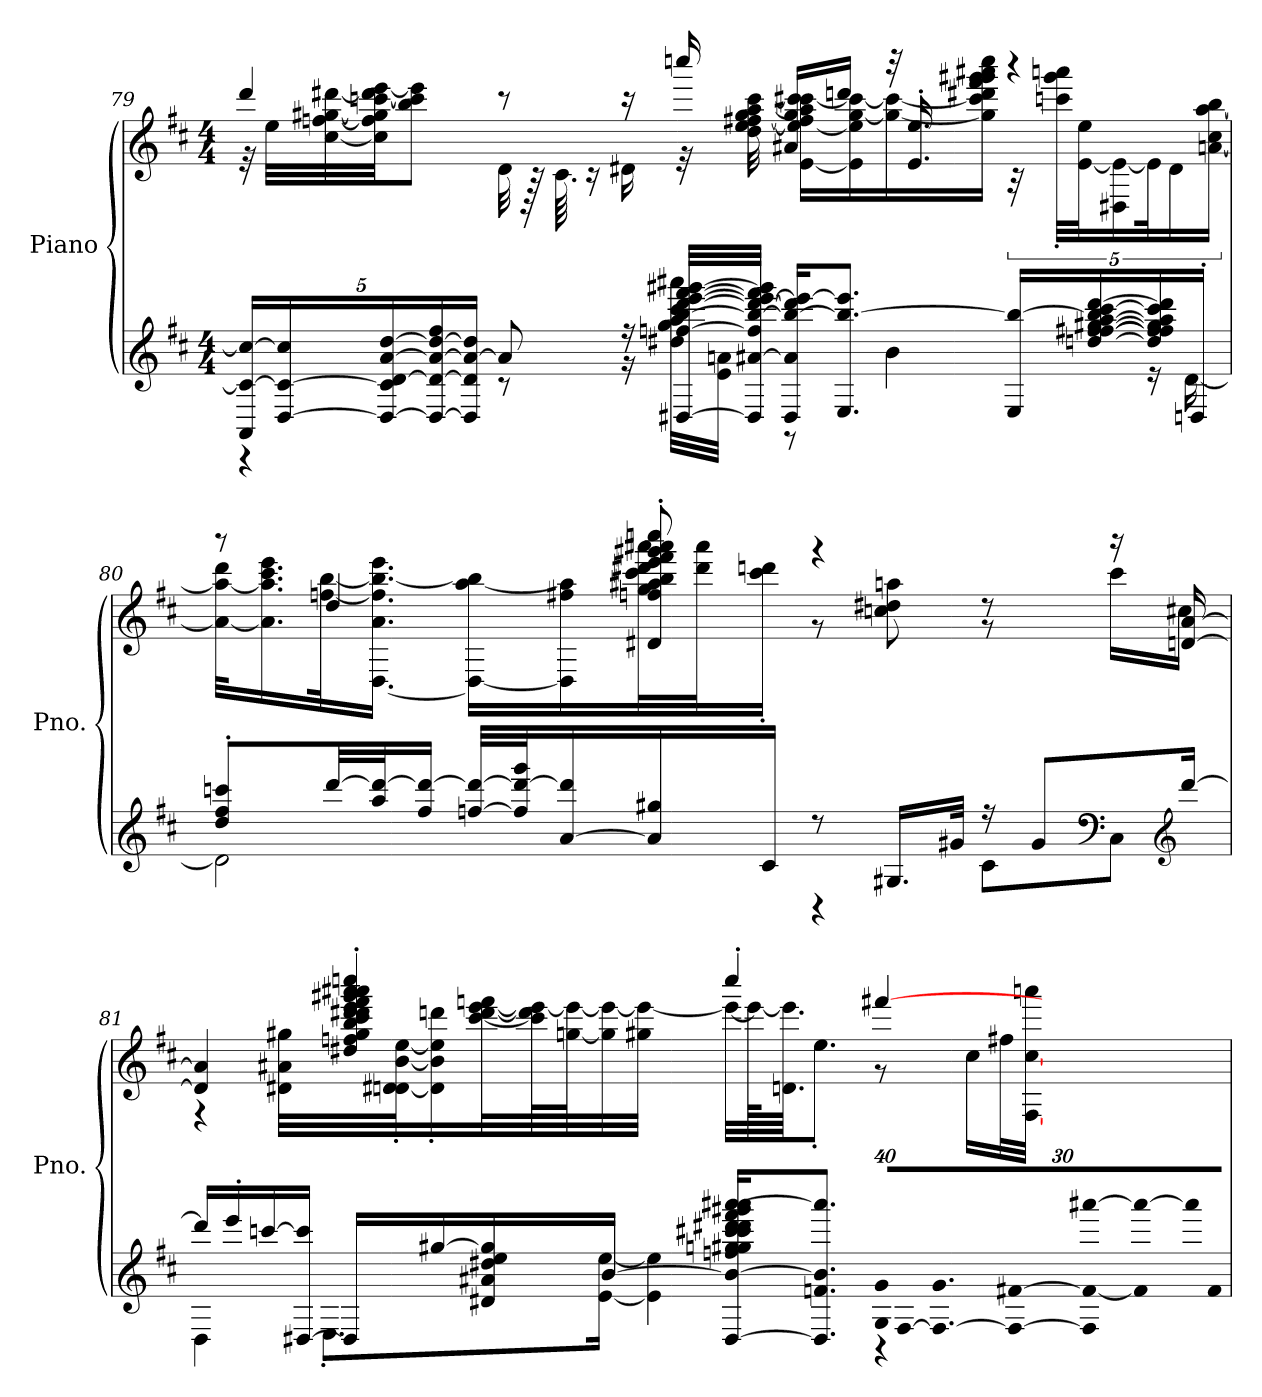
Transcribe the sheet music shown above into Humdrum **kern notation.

**kern	**kern
*part1	*part1
*staff2	*staff1
*I"Piano	*
*I'Pno.	*
!!LO:PB:g=z
*clefG2	*clefG2
*k[f#c#]	*k[f#c#]
*M4/4	*M4/4
*Xbrackettup	*
=79	=79
*^	*^
20AA/ 20c#/_ 20cc/_LL	4r	4ddd/	32r
.	.	.	32ee\LLL
[20D/ 20c#/_ 20cc/]	.	.	.
.	.	.	[32cc#\ [32ffn\ [32gg#X\ [32ddd#X\
.	.	.	32cc#\] 32ff\] 32gg#\] [32cccn\ 32ddd#\] [32eee\JJ
20D/_ 20c#/] [20d/ [20a/ [20dd/	.	.	.
.	.	.	8bb\ 8ccc\] 8eee\]J
20D/_ 20d/_ 20a/_ 20dd/_ 20ff#/	.	.	.
20D/] 20d/] 20a/_ 20dd/]JJ	.	.	.
8a/]	8r	8r	32d\
.	.	.	128r
.	.	.	64.c#\
.	.	.	16r
16r	16r	16r	16d#X\
[32D#X/ [32ffn/ [32bb/ [32ddd/ [32eee/ [32fff#/ [32ggg#X/LLL	32dd#X\ 32gg\ 32aa\ 32ccc#\ 32aaa#X\LLL	16ccccn/	32r
32D#/] [32a#X/ 32ff/] 32bb/_ 32ddd/_ 32eee/_ 32fff#/] 32ggg#/]JJJ	32e\ 32an\JJJ	.	32dd\ [32ee\ [32ff#X\ 32gg#\ [32aa\ [32ccc\
16D#/ 16a#/] 16bb/_ 16ddd/] 16eee/_KL	8r	16a#X/ 16gg#/LL	[16e\ 16ee\_ 16ff#\] 16aa\] 16ccc\] [16ccc#X\LL
8.E/ 8.bb/_ 8.eee/]J	.	16dddn/JJ	16e\] 16ee\] [16gg#\ 16ccc#\_
.	4b\	32r	16gg#\_ 16ccc#\_
.	.	16.e/' 16.ee/'	.
.	.	.	16gg#\] 16ccc#\] 16ddd#X\ 16fff#\ 16ggg\ 16ggg#X\ 16aaa#X\ 16cccc\JJ
16E/ 16bb/_LL	.	4r	40r
.	.	.	40cccn\' 40ggg#\' 40aaan\'LLL
.	.	.	[40e\ 40ee\J
[16ddn/ [16ff/ [16ff#X/ [16gg#X/ [16aa/ 16bb/] [16ccc#/ [16ddd/	.	.	.
.	.	.	20D#X\ 20e\_
16dd/] 16ff/] 16ff#/] 16gg#/] 16aa/] 16ccc#/] 16ddd/]	16r	.	40e\K]
.	.	.	20d#\
16Dn'/JJ	[16d\	.	.
.	.	.	[20an\ 20cc#\ [20aa\ 20bb\JJ
!!LO:LB:g=z	!!
=80	=80	=80	=80
8dd/' 8ff#/' 8cccn/'L	2d\]	8r	32a\_ 32aa\_ 32ddd\KLL
.	.	.	16.a\] 16.aa\] 16.ccc#\ 16.eee\
[32ddd/LL	.	4dd/	[32ffn\ [32bb\K
32aa/ 32ddd/_J	.	.	[16.D\ 16.a\ 16.ff\] 16.bb\_ 16.eee\JJ
16ff#/ 16ddd/_JJ	.	.	.
[32ffn/ 32ddd/_LLL	.	.	16D\_ [16aa\ 16bb\]LL
32ff/] 32ddd/_ 32ggg/J	.	.	.
[16a/ 16ddd/]	.	.	16D\] 16ff#X\ 16aa\]
16a/] 16gg#X/	.	8d#X/' 8ffn/' 8aa#X/' 8bb/' 8eee/' 8fff#/' 8ggg#X/' 8aaa/' 8ccccn/'	32gg\ 32ccc#\ 32ddd#X\ 32aaa#X\L
.	.	.	32ddd#\ 32aaa#\J
16c#/JJ	.	.	16ccc#\' 16dddn\'JJ
8r	4r	4r	8r
16.G#X/LL	.	.	8ccn\ 8dd#X\ 8aan\
32g#X/JJk	.	.	.
16r	8c#\L	8r	8r
8g#/L	.	.	.
*clefF4	*	*	*
.	8C#\J	16r	16ccc#\LL
*clefG2	*	*	*
[16ddd/Jk	.	[16dn/ [16a/	16cc#X\JJ
!!LO:LB:g=z	!!
=81	=81	=81	=81
16ddd/LL]	4D\	4d/] 4a/]	4r
16eee'/	.	.	.
[16cccn/	.	.	.
[16D#X/ 16ccc/]JJ	.	.	.
16D#/LL]	8.E'\L	4dd#X/' 4ffn/' 4gg/' 4bb/' 4ccc#/' 4ddd/' 4ddd#X/' 4eee/' 4fff#/' 4ggg#X/' 4aaa/' 4aaa#X/' 4ccccn/'	32d#X\ 32a#X\ 32gg#X\LLL
.	.	.	32dn\' [32d#X\' [32b\' [32ee\'J
[16gg#X/	.	.	16d#\]' 16b\]' 16ee\]' 16dddn\'
16d#X/ 16a#X/ 16dd#X/ 16ee/ 16gg#/]	.	.	[32ccc#\ [32ddd\ [32eee\ 32fffn\L
.	.	.	64ccc#\] 64ddd\] 64eee\_L
.	.	.	[64ggn\ 64eee\_J
[16b/JJ	[16e\ [16ee\Jk	.	32gg\] 32eee\_
.	.	.	32gg#X\ 32eee\_JJJ
[16D#/ 16b/_ 16ffn/ 16ggn/ 16gg#X/ 16ccc/ 16ccc#X/ 16ddd/ 16ddd#X/ 16fff#/ 16ggg#X/ [16aaa/ 16aaa#X/KL	4e\] 4ee\]	4cccc'/	32eee\LLL_
.	.	.	128eee\KL_
.	.	.	64.dn\ 64.eee\]JJJ
8.D#/] 8.fn/ 8.b/] 8.aaa/]J	.	.	8.ee'\J
!LO:N:vis=32	!	!	!
640%23G/ 640%23g/LLL	4r	[4fff#X/	8r
!LO:N:vis=256%9	!	!	!
[960%17F#/K	.	.	.
!LO:N:vis=32.	!	!	!
1920%103F#/_ 1920%103g/	.	.	.
!LO:N:vis=32	!	!	!
640%23F#/_ [640%23f#X/	.	.	.
.	.	.	16cc#\LL
!LO:N:vis=32	!	!	!
640%23F#/] 640%23f#/_ [640%23aaa#X/	.	.	.
!LO:N:vis=32	!	!	!
640%23f#/] 640%23aaa#/_	.	.	.
.	.	.	32ff#X\L
!LO:N:vis=256%9	!	!	!
960%17aaa#/L]	.	.	.
.	.	.	[32F#\ [32cc#\ 32aaan\JJJ
!LO:N:vis=256%9	!	!	!
[960%17f#/JJJJ	.	.	.
.	1920ryy	1920ryy	1920ryy
*v	*v	*	*
*	*v	*v
=	=
*-	*-
